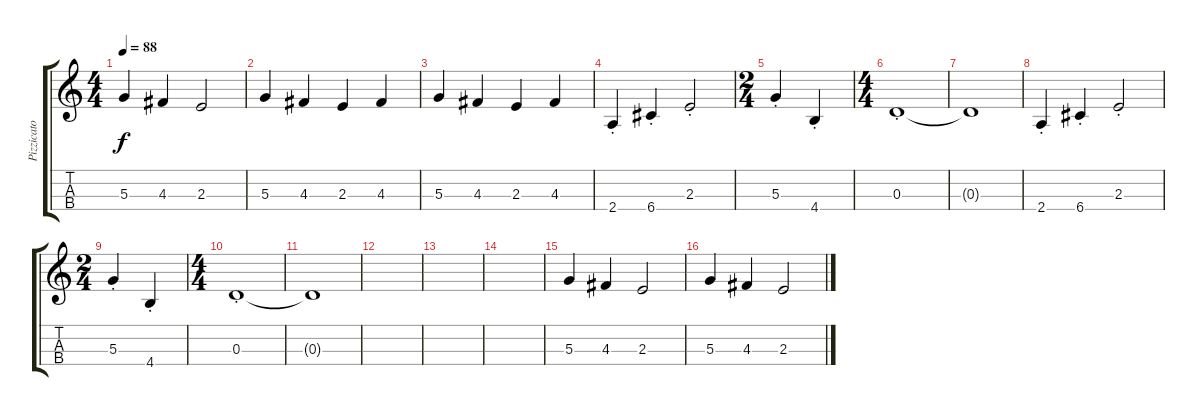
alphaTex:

\track ("Pizzicato" "Pizzicato") {instrument pizzicatostrings}
\staff {score tabs}
\tuning (E5 A4 D4 G3) {hide}
\ts (4 4)
\tempo 88
\clef g2
\ks c
5.3.4{dy f} 4.3.4 2.3.2 |
5.3.4 4.3.4 2.3.4 4.3.4 |
5.3.4 4.3.4 2.3.4 4.3.4 |
2.4{st}.4 6.4{st}.4 2.3{st}.2 |
\ts (2 4)
5.3{st}.4 4.4{st}.4 |
\ts (4 4)
0.3{st}.1 |
0.3{t}.1 |
2.4{st}.4 6.4{st}.4 2.3{st}.2 |
\ts (2 4)
5.3{st}.4 4.4{st}.4 |
\ts (4 4)
0.3{st}.1 |
0.3{t}.1 |
|
|
|
5.3.4 4.3.4 2.3.2 |
5.3.4 4.3.4 2.3.2
